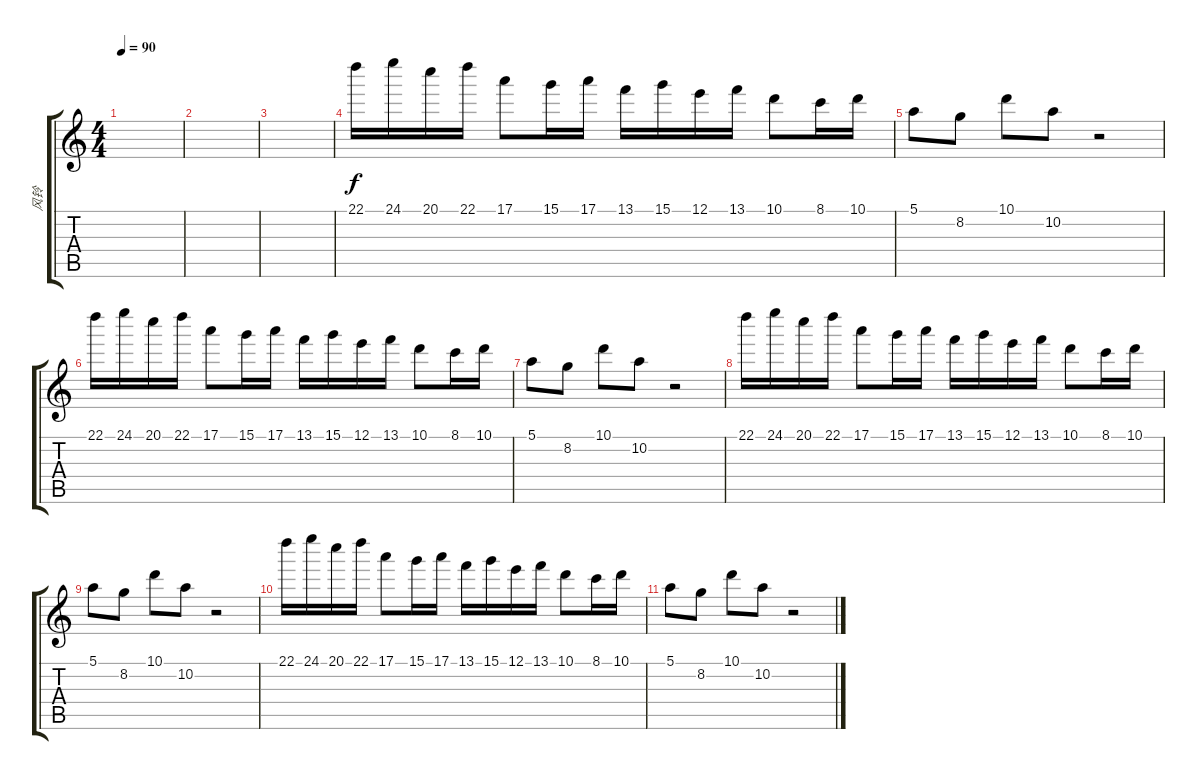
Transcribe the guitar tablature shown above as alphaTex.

\track ("风铃" "风铃") {instrument acousticguitarsteel}
\staff {score tabs}
\tuning (E4 B3 G3 D3 A2 E2) {hide}
\ts (4 4)
\tempo 90
\clef g2
\ks c
|
|
|
22.1.16 24.1.16 20.1.16 22.1.16 17.1.8 15.1.16 17.1.16 13.1.16 15.1.16 12.1.16 13.1.16 10.1.8 8.1.16 10.1.16 |
5.1.8 8.2.8 10.1.8 10.2.8 r.2 |
22.1.16 24.1.16 20.1.16 22.1.16 17.1.8 15.1.16{txt ""} 17.1.16 13.1.16 15.1.16 12.1.16 13.1.16 10.1.8 8.1.16 10.1.16 |
5.1.8 8.2.8 10.1.8 10.2.8 r.2 |
22.1.16 24.1.16 20.1.16 22.1.16 17.1.8 15.1.16 17.1.16 13.1.16 15.1.16 12.1.16 13.1.16 10.1.8 8.1.16 10.1.16 |
5.1.8 8.2.8 10.1.8 10.2.8 r.2 |
22.1.16 24.1.16 20.1.16 22.1.16 17.1.8 15.1.16 17.1.16 13.1.16 15.1.16 12.1.16 13.1.16 10.1.8 8.1.16 10.1.16 |
5.1.8 8.2.8 10.1.8 10.2.8 r.2
